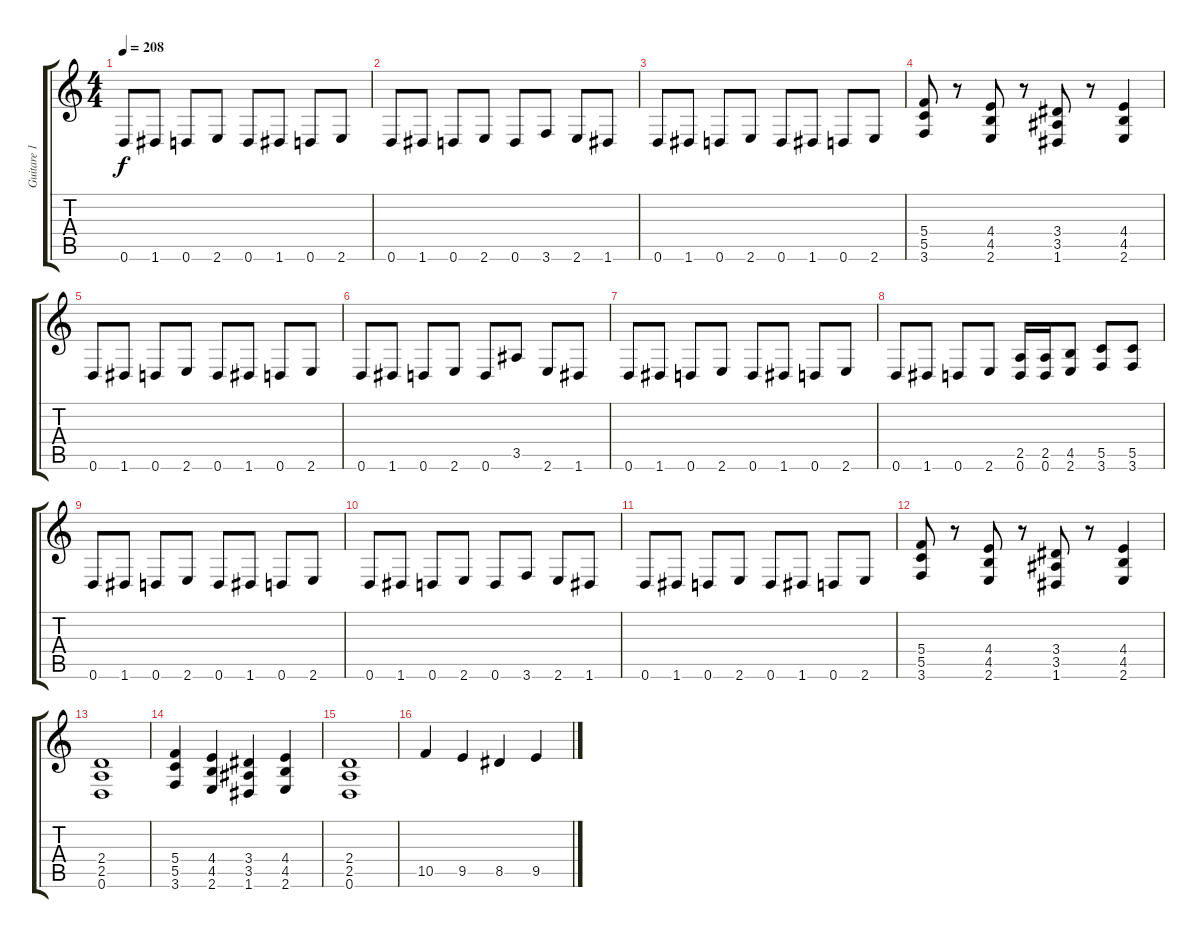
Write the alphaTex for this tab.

\track ("Guitare 1" "Guitare 1") {instrument distortionguitar}
\staff {score tabs}
\tuning (D4 A3 F3 C3 G2 D2) {hide}
\ts (4 4)
\tempo 208
\clef g2
\ks c
0.6.8{dy f} 1.6.8 0.6.8 2.6.8 0.6.8 1.6.8 0.6.8 2.6.8 |
0.6.8 1.6.8 0.6.8 2.6.8 0.6.8 3.6.8 2.6.8 1.6.8 |
0.6.8 1.6.8 0.6.8 2.6.8 0.6.8 1.6.8 0.6.8 2.6.8 |
(5.4 5.5 3.6).8 r.8 (4.4 4.5 2.6).8 r.8 (3.4 3.5 1.6).8 r.8 (4.4 4.5 2.6).4 |
0.6.8 1.6.8 0.6.8 2.6.8 0.6.8 1.6.8 0.6.8 2.6.8 |
0.6.8 1.6.8 0.6.8 2.6.8 0.6.8 3.5.8 2.6.8 1.6.8 |
0.6.8 1.6.8 0.6.8 2.6.8 0.6.8 1.6.8 0.6.8 2.6.8 |
0.6.8 1.6.8 0.6.8 2.6.8 (2.5 0.6).16 (2.5 0.6).16 (4.5 2.6).8 (5.5 3.6).8 (5.5 3.6).8 |
0.6.8 1.6.8 0.6.8 2.6.8 0.6.8 1.6.8 0.6.8 2.6.8 |
0.6.8 1.6.8 0.6.8 2.6.8 0.6.8 3.6.8 2.6.8 1.6.8 |
0.6.8 1.6.8 0.6.8 2.6.8 0.6.8 1.6.8 0.6.8 2.6.8 |
(5.4 5.5 3.6).8 r.8 (4.4 4.5 2.6).8 r.8 (3.4 3.5 1.6).8 r.8 (4.4 4.5 2.6).4 |
(2.4 2.5 0.6).1 |
(5.4 5.5 3.6).4 (4.4 4.5 2.6).4 (3.4 3.5 1.6).4 (4.4 4.5 2.6).4 |
(2.4 2.5 0.6).1 |
10.5.4 9.5.4 8.5.4 9.5.4
